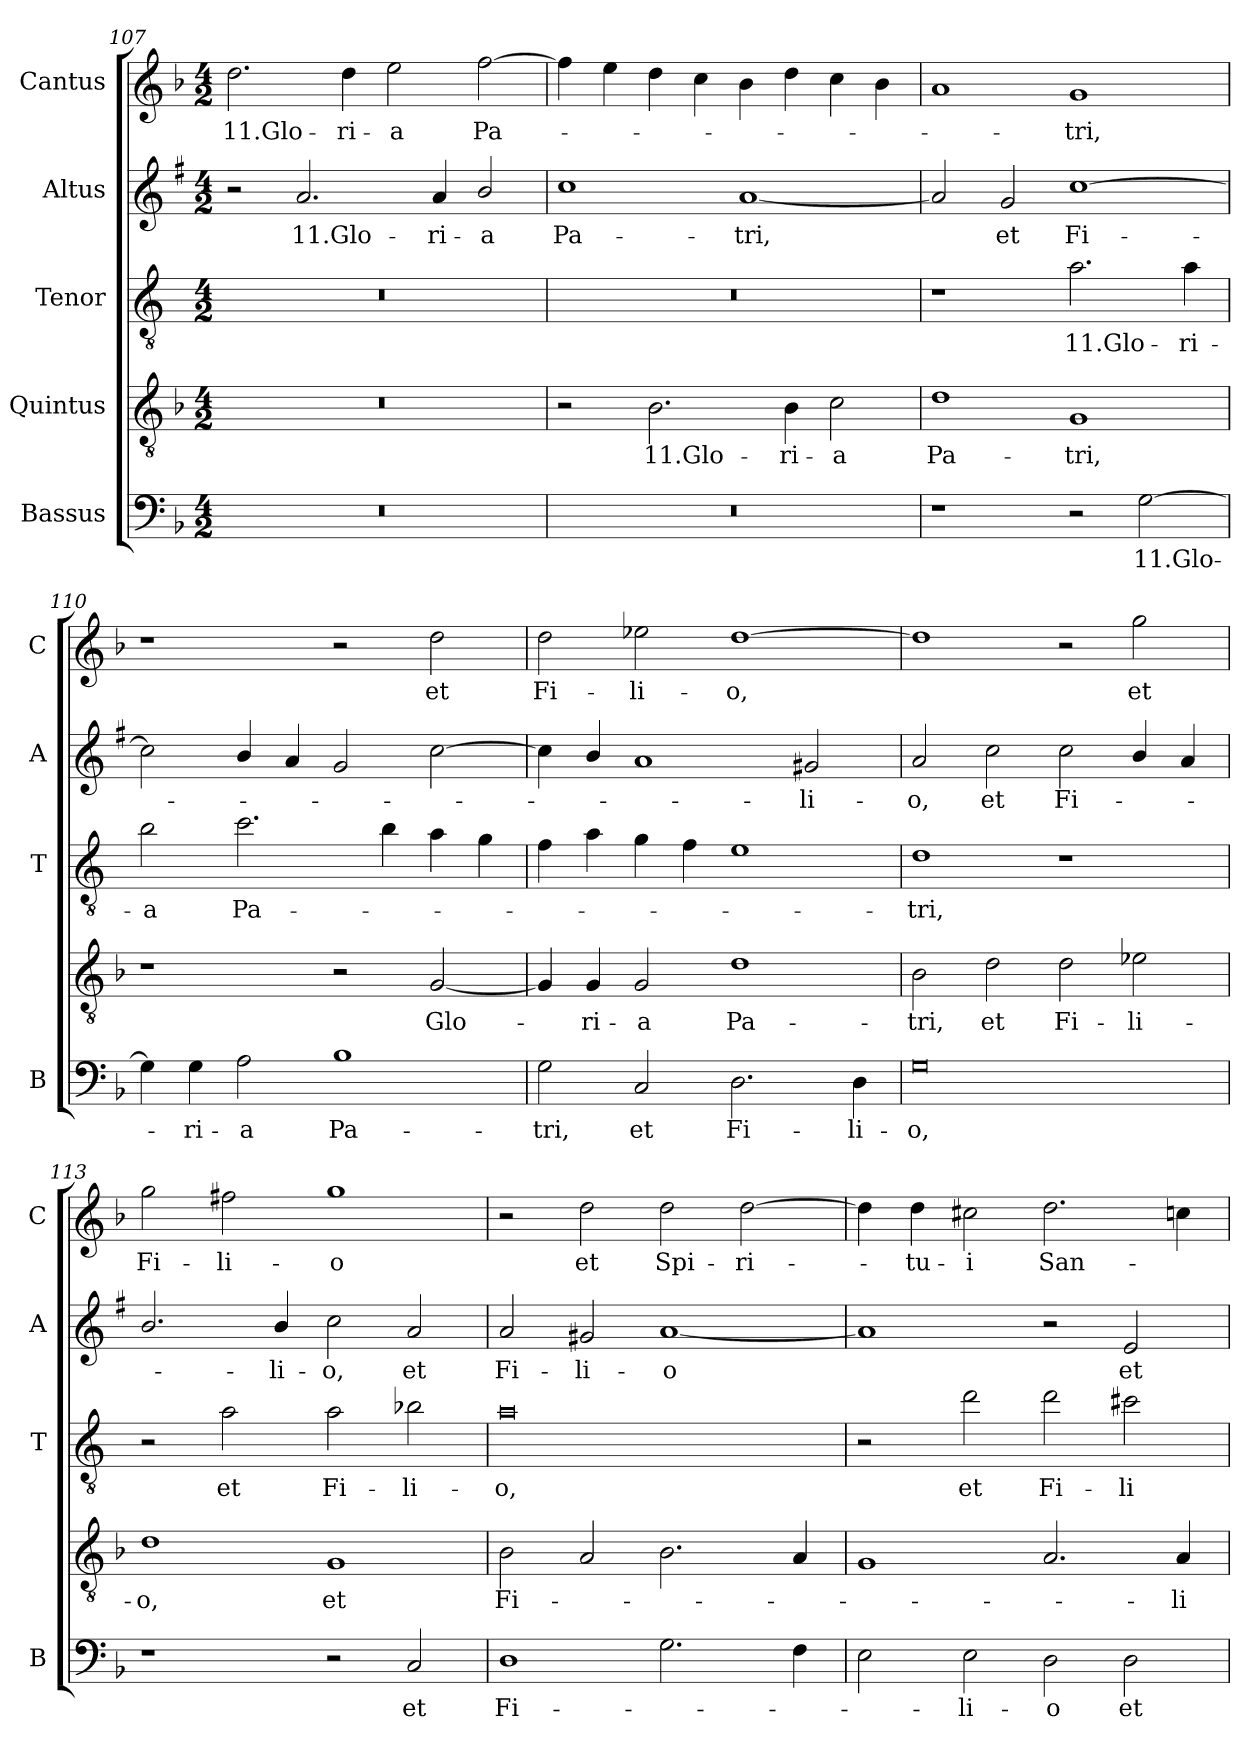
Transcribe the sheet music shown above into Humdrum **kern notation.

**kern	**text	**kern	**text	**kern	**text	**kern	**text	**kern	**text
*part5	*part5	*part4	*part4	*part3	*part3	*part2	*part2	*part1	*part1
*staff5	*staff5	*staff4	*staff4	*staff3	*staff3	*staff2	*staff2	*staff1	*staff1
*I"Bassus	*	*I"Quintus	*	*I"Tenor	*	*I"Altus	*	*I"Cantus	*
*I'B	*	*	*	*I'T	*	*I'A	*	*I'C	*
!!LO:LB:g=z
*clefF4	*	*clefGv2	*	*clefGv2	*	*clefG2	*	*clefG2	*
*	*	*	*	*ITrd4c7	*	*ITrd1c2	*	*	*
*k[b-]	*	*k[b-]	*	*k[b-]	*	*k[b-]	*	*k[b-]	*
*F:	*	*F:	*	*F:	*	*F:	*	*F:	*
*M4/2	*	*M4/2	*	*M4/2	*	*M4/2	*	*M4/2	*
=107	=107	=107	=107	=107	=107	=107	=107	=107	=107
!	!	!	!	!	!	!	!	!	!LO:LY:b
0r	.	0r	.	0r	.	2r	.	2.dd\	11.Glo-
!	!	!	!	!	!	!	!LO:LY:b	!	!
.	.	.	.	.	.	2.g/	11.Glo-	.	.
!	!	!	!	!	!	!	!	!	!LO:LY:b
.	.	.	.	.	.	.	.	4dd\	-ri-
!	!	!	!	!	!	!	!	!	!LO:LY:b
.	.	.	.	.	.	.	.	2ee\	-a
!	!	!	!	!	!	!	!LO:LY:b	!	!
.	.	.	.	.	.	4g/	-ri-	.	.
!	!	!	!	!	!	!	!LO:LY:b	!	!LO:LY:b
.	.	.	.	.	.	2a/	-a	[2ff\	Pa-
=108	=108	=108	=108	=108	=108	=108	=108	=108	=108
!	!	!	!	!	!	!	!LO:LY:b	!	!
0r	.	2r	.	0r	.	1b-	Pa-	4ff\]	.
.	.	.	.	.	.	.	.	4ee\	.
!	!	!	!LO:LY:b	!	!	!	!	!	!
.	.	2.B-\	11.Glo-	.	.	.	.	4dd\	.
.	.	.	.	.	.	.	.	4cc\	.
!	!	!	!	!	!	!	!LO:LY:b	!	!
.	.	.	.	.	.	[1g	-tri,	4b-\	.
!	!	!	!LO:LY:b	!	!	!	!	!	!
.	.	4B-\	-ri-	.	.	.	.	4dd\	.
!	!	!	!LO:LY:b	!	!	!	!	!	!
.	.	2c\	-a	.	.	.	.	4cc\	.
.	.	.	.	.	.	.	.	4b-\	.
=109	=109	=109	=109	=109	=109	=109	=109	=109	=109
!	!	!	!LO:LY:b	!	!	!	!	!	!
1r	.	1d	Pa-	1r	.	2g/]	.	1a	.
!	!	!	!	!	!	!	!LO:LY:b	!	!
.	.	.	.	.	.	2f/	et	.	.
!	!	!	!LO:LY:b	!	!LO:LY:b	!	!LO:LY:b	!	!LO:LY:b
2r	.	1G	-tri,	2.d\	11.Glo-	[1b-	Fi-	1g	-tri,
!	!LO:LY:b	!	!	!	!	!	!	!	!
[2G\	11.Glo-	.	.	.	.	.	.	.	.
!	!	!	!	!	!LO:LY:b	!	!	!	!
.	.	.	.	4d\	-ri-	.	.	.	.
=110	=110	=110	=110	=110	=110	=110	=110	=110	=110
!	!	!	!	!	!LO:LY:b	!	!	!	!
4G\]	.	1r	.	2e\	-a	2b-\]	.	1r	.
!	!LO:LY:b	!	!	!	!	!	!	!	!
4G\	-ri-	.	.	.	.	.	.	.	.
!	!LO:LY:b	!	!	!	!LO:LY:b	!	!	!	!
2A\	-a	.	.	2.f\	Pa-	4a/	.	.	.
.	.	.	.	.	.	4g/	.	.	.
!	!LO:LY:b	!	!	!	!	!	!	!	!
1B-	Pa-	2r	.	.	.	2f/	.	2r	.
.	.	.	.	4e\	.	.	.	.	.
!	!	!	!LO:LY:b	!	!	!	!	!	!LO:LY:b
.	.	[2G/	Glo-	4d\	.	[2b-\	.	2dd\	et
.	.	.	.	4c\	.	.	.	.	.
=111	=111	=111	=111	=111	=111	=111	=111	=111	=111
!	!LO:LY:b	!	!	!	!	!	!	!	!LO:LY:b
2G\	-tri,	4G/]	.	4B-\	.	4b-\]	.	2dd\	Fi-
!	!	!	!LO:LY:b	!	!	!	!	!	!
.	.	4G/	-ri-	4d\	.	4a/	.	.	.
!	!LO:LY:b	!	!LO:LY:b	!	!	!	!	!	!LO:LY:b
2C/	et	2G/	-a	4c\	.	1g	.	2ee-X\	-li-
.	.	.	.	4B-\	.	.	.	.	.
!	!LO:LY:b	!	!LO:LY:b	!	!	!	!	!	!LO:LY:b
2.D\	Fi-	1d	Pa-	1A	.	.	.	[1dd	-o,
!	!	!	!	!	!	!	!LO:LY:b	!	!
.	.	.	.	.	.	2f#X/	-li-	.	.
!	!LO:LY:b	!	!	!	!	!	!	!	!
4D\	-li-	.	.	.	.	.	.	.	.
=112	=112	=112	=112	=112	=112	=112	=112	=112	=112
!	!LO:LY:b	!	!LO:LY:b	!	!LO:LY:b	!	!LO:LY:b	!	!
0G	-o,	2B-\	-tri,	1G	-tri,	2g/	-o,	1dd]	.
!	!	!	!LO:LY:b	!	!	!	!LO:LY:b	!	!
.	.	2d\	et	.	.	2b-\	et	.	.
!	!	!	!LO:LY:b	!	!	!	!LO:LY:b	!	!
.	.	2d\	Fi-	1r	.	2b-\	Fi-	2r	.
!	!	!	!LO:LY:b	!	!	!	!	!	!LO:LY:b
.	.	2e-X\	-li-	.	.	4a/	.	2gg\	et
.	.	.	.	.	.	4g/	.	.	.
!!LO:LB:g=z
=113	=113	=113	=113	=113	=113	=113	=113	=113	=113
!	!	!	!LO:LY:b	!	!	!	!	!	!LO:LY:b
1r	.	1d	-o,	2r	.	2.a/	.	2gg\	Fi-
!	!	!	!	!	!LO:LY:b	!	!	!	!LO:LY:b
.	.	.	.	2d\	et	.	.	2ff#X\	-li-
!	!	!	!	!	!	!	!LO:LY:b	!	!
.	.	.	.	.	.	4a/	-li-	.	.
!	!	!	!LO:LY:b	!	!LO:LY:b	!	!LO:LY:b	!	!LO:LY:b
2r	.	1G	et	2d\	Fi-	2b-\	-o,	1gg	-o
!	!LO:LY:b	!	!	!	!LO:LY:b	!	!LO:LY:b	!	!
2C/	et	.	.	2e-X\	-li-	2g/	et	.	.
=114	=114	=114	=114	=114	=114	=114	=114	=114	=114
!	!LO:LY:b	!	!LO:LY:b	!	!LO:LY:b	!	!LO:LY:b	!	!
1D	Fi-	2B-\	Fi-	0d	-o,	2g/	Fi-	2r	.
!	!	!	!	!	!	!	!LO:LY:b	!	!LO:LY:b
.	.	2A/	.	.	.	2f#X/	-li-	2dd\	et
!	!	!	!	!	!	!	!LO:LY:b	!	!LO:LY:b
2.G\	.	2.B-\	.	.	.	[1g	-o	2dd\	Spi-
!	!	!	!	!	!	!	!	!	!LO:LY:b
.	.	.	.	.	.	.	.	[2dd\	-ri-
4F\	.	4A/	.	.	.	.	.	.	.
=115	=115	=115	=115	=115	=115	=115	=115	=115	=115
2E\	.	1G	.	2r	.	1g]	.	4dd\]	.
!	!	!	!	!	!	!	!	!	!LO:LY:b
.	.	.	.	.	.	.	.	4dd\	-tu-
!	!LO:LY:b	!	!	!	!LO:LY:b	!	!	!	!LO:LY:b
2E\	-li-	.	.	2g\	et	.	.	2cc#X\	-i
!	!LO:LY:b	!	!	!	!LO:LY:b	!	!	!	!LO:LY:b
2D\	-o	2.A/	.	2g\	Fi-	2r	.	2.dd\	San-
!	!LO:LY:b	!	!	!	!LO:LY:b	!	!LO:LY:b	!	!
2D\	et	.	.	2f#X\	-li-	2d/	et	.	.
!	!	!	!LO:LY:b	!	!	!	!	!	!
.	.	4A/	-li-	.	.	.	.	4ccn\	.
=	=	=	=	=	=	=	=	=	=
*-	*-	*-	*-	*-	*-	*-	*-	*-	*-
